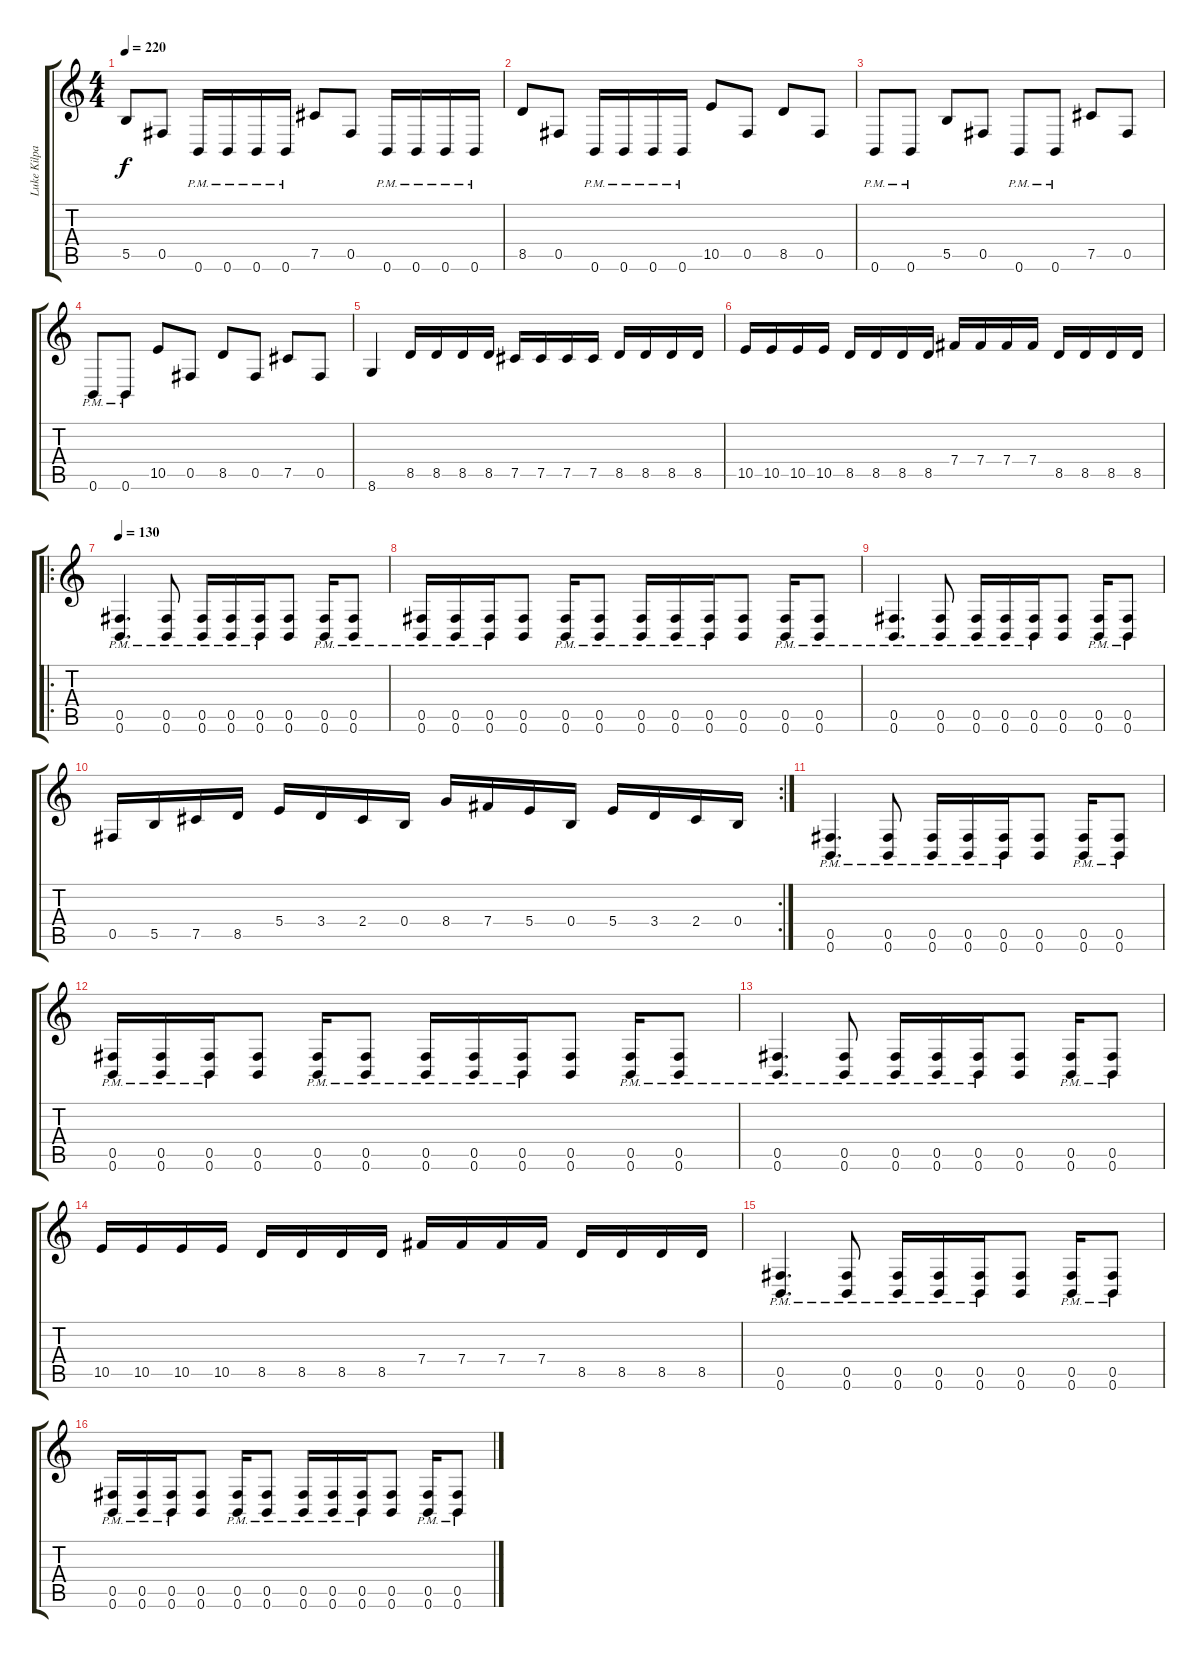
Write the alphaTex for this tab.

\track ("Luke Kilpatrick" "Luke Kilpa") {instrument distortionguitar}
\staff {score tabs}
\tuning (Db4 Ab3 E3 B2 Gb2 B1) {hide}
\ts (4 4)
\tempo 220
\clef g2
\ks c
5.5.8{dy f} 0.5.8 0.6{pm}.16 0.6{pm}.16 0.6{pm}.16 0.6{pm}.16 7.5.8 0.5.8 0.6{pm}.16 0.6{pm}.16 0.6{pm}.16 0.6{pm}.16 |
8.5.8 0.5.8 0.6{pm}.16 0.6{pm}.16 0.6{pm}.16 0.6{pm}.16 10.5.8 0.5.8 8.5.8 0.5.8 |
0.6{pm}.8 0.6{pm}.8 5.5.8 0.5.8 0.6{pm}.8 0.6{pm}.8 7.5.8 0.5.8 |
0.6{pm}.8 0.6{pm}.8 10.5.8 0.5.8 8.5.8 0.5.8 7.5.8 0.5.8 |
8.6.4 8.5.16 8.5.16 8.5.16 8.5.16 7.5.16 7.5.16 7.5.16 7.5.16 8.5.16 8.5.16 8.5.16 8.5.16 |
10.5.16 10.5.16 10.5.16 10.5.16 8.5.16 8.5.16 8.5.16 8.5.16 7.4.16 7.4.16 7.4.16 7.4.16 8.5.16 8.5.16 8.5.16 8.5.16 |
\ro
\tempo 130
(0.5{pm} 0.6{pm}).4{d} (0.5{pm} 0.6{pm}).8 (0.5{pm} 0.6{pm}).16 (0.5{pm} 0.6{pm}).16 (0.5{pm} 0.6{pm}).16 (0.5 0.6).8 (0.5{pm} 0.6{pm}).16 (0.5{pm} 0.6{pm}).8 |
(0.5{pm} 0.6{pm}).16 (0.5{pm} 0.6{pm}).16 (0.5{pm} 0.6{pm}).16 (0.5 0.6).8 (0.5{pm} 0.6{pm}).16 (0.5{pm} 0.6{pm}).8 (0.5{pm} 0.6{pm}).16 (0.5{pm} 0.6{pm}).16 (0.5{pm} 0.6{pm}).16 (0.5 0.6).8 (0.5{pm} 0.6{pm}).16 (0.5{pm} 0.6{pm}).8 |
(0.5{pm} 0.6{pm}).4{d} (0.5{pm} 0.6{pm}).8 (0.5{pm} 0.6{pm}).16 (0.5{pm} 0.6{pm}).16 (0.5{pm} 0.6{pm}).16 (0.5 0.6).8 (0.5{pm} 0.6{pm}).16 (0.5{pm} 0.6{pm}).8 |
\rc 2
0.5.16 5.5.16 7.5.16 8.5.16 5.4.16 3.4.16 2.4.16 0.4.16 8.4.16 7.4.16 5.4.16 0.4.16 5.4.16 3.4.16 2.4.16 0.4.16 |
(0.5{pm} 0.6{pm}).4{d} (0.5{pm} 0.6{pm}).8 (0.5{pm} 0.6{pm}).16 (0.5{pm} 0.6{pm}).16 (0.5{pm} 0.6{pm}).16 (0.5 0.6).8 (0.5{pm} 0.6{pm}).16 (0.5{pm} 0.6{pm}).8 |
(0.5{pm} 0.6{pm}).16 (0.5{pm} 0.6{pm}).16 (0.5{pm} 0.6{pm}).16 (0.5 0.6).8 (0.5{pm} 0.6{pm}).16 (0.5{pm} 0.6{pm}).8 (0.5{pm} 0.6{pm}).16 (0.5{pm} 0.6{pm}).16 (0.5{pm} 0.6{pm}).16 (0.5 0.6).8 (0.5{pm} 0.6{pm}).16 (0.5{pm} 0.6{pm}).8 |
(0.5{pm} 0.6{pm}).4{d} (0.5{pm} 0.6{pm}).8 (0.5{pm} 0.6{pm}).16 (0.5{pm} 0.6{pm}).16 (0.5{pm} 0.6{pm}).16 (0.5 0.6).8 (0.5{pm} 0.6{pm}).16 (0.5{pm} 0.6{pm}).8 |
10.5.16 10.5.16 10.5.16 10.5.16 8.5.16 8.5.16 8.5.16 8.5.16 7.4.16 7.4.16 7.4.16 7.4.16 8.5.16 8.5.16 8.5.16 8.5.16 |
(0.5{pm} 0.6{pm}).4{d} (0.5{pm} 0.6{pm}).8 (0.5{pm} 0.6{pm}).16 (0.5{pm} 0.6{pm}).16 (0.5{pm} 0.6{pm}).16 (0.5 0.6).8 (0.5{pm} 0.6{pm}).16 (0.5{pm} 0.6{pm}).8 |
(0.5{pm} 0.6{pm}).16 (0.5{pm} 0.6{pm}).16 (0.5{pm} 0.6{pm}).16 (0.5 0.6).8 (0.5{pm} 0.6{pm}).16 (0.5{pm} 0.6{pm}).8 (0.5{pm} 0.6{pm}).16 (0.5{pm} 0.6{pm}).16 (0.5{pm} 0.6{pm}).16 (0.5 0.6).8 (0.5{pm} 0.6{pm}).16 (0.5{pm} 0.6{pm}).8
